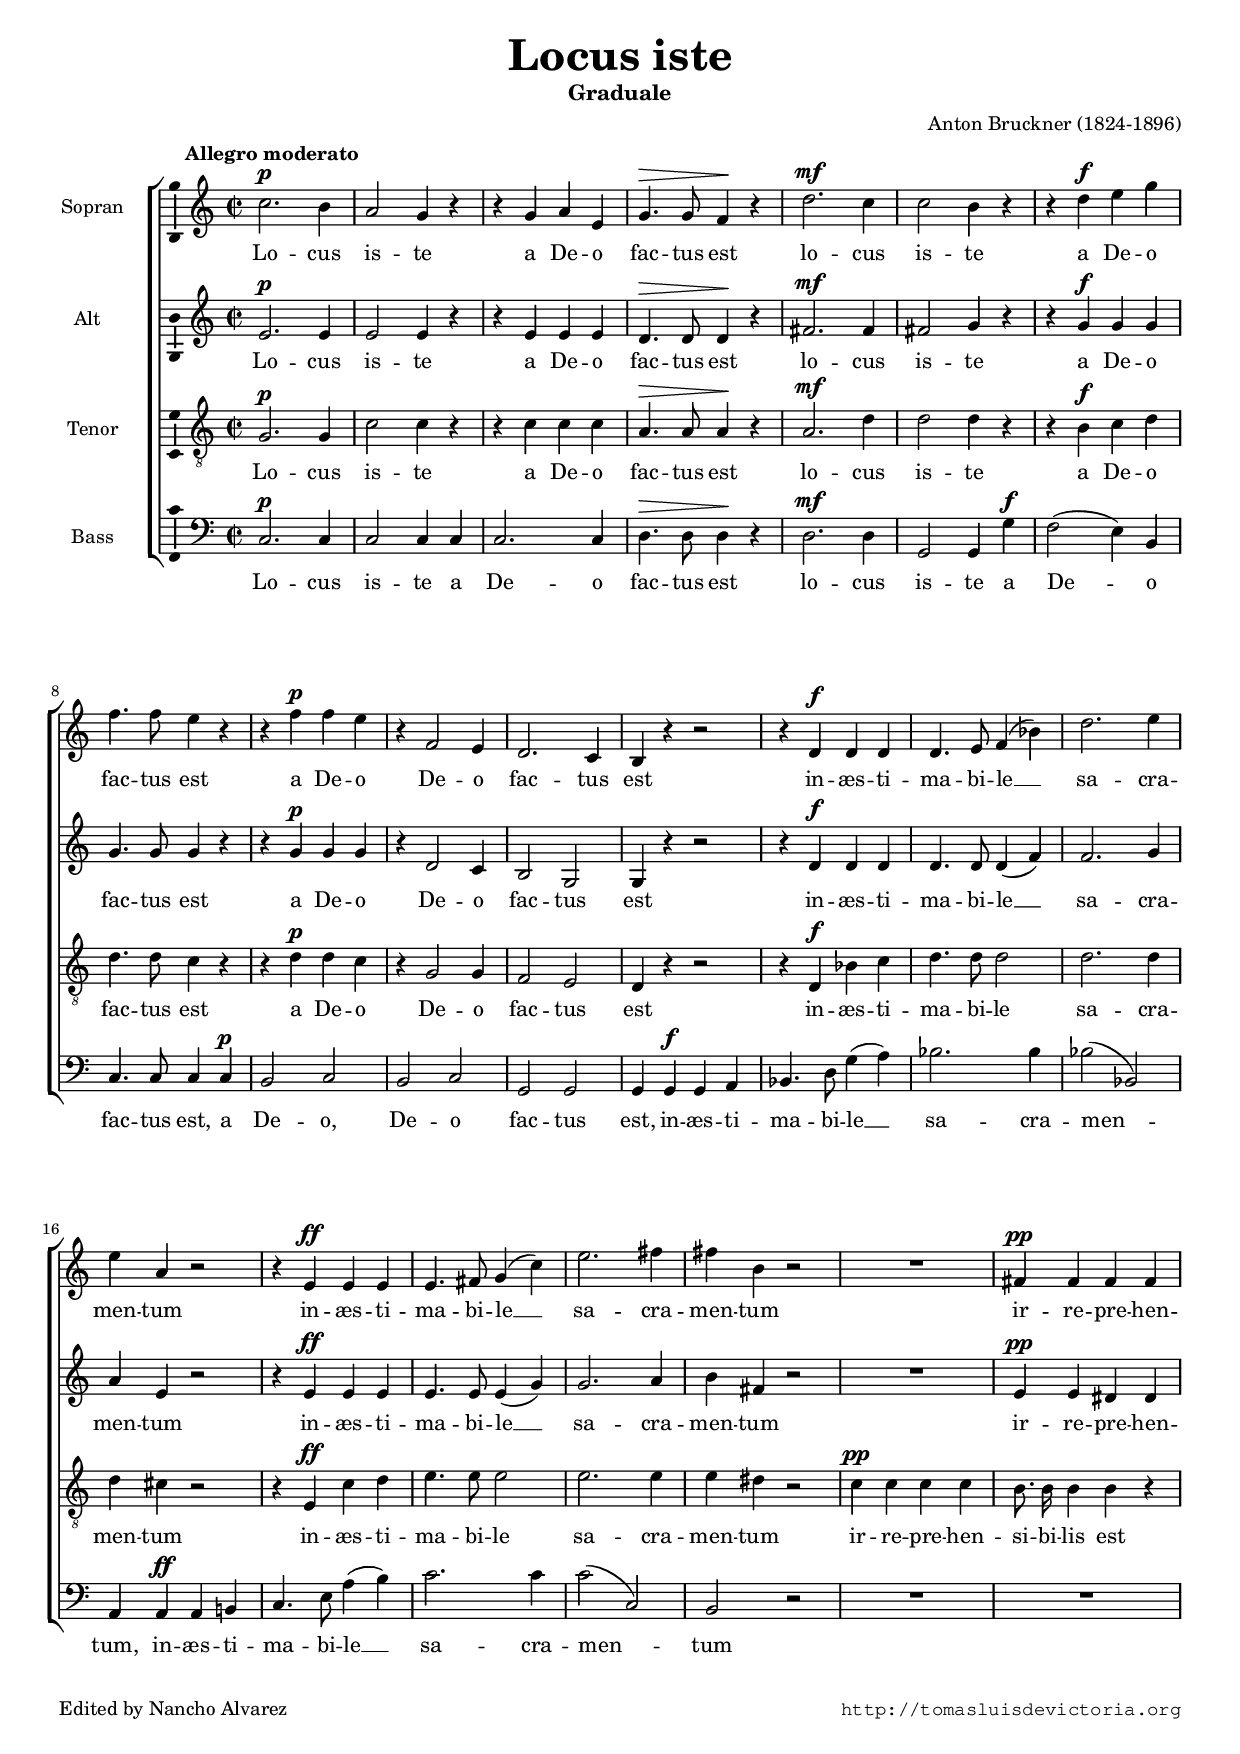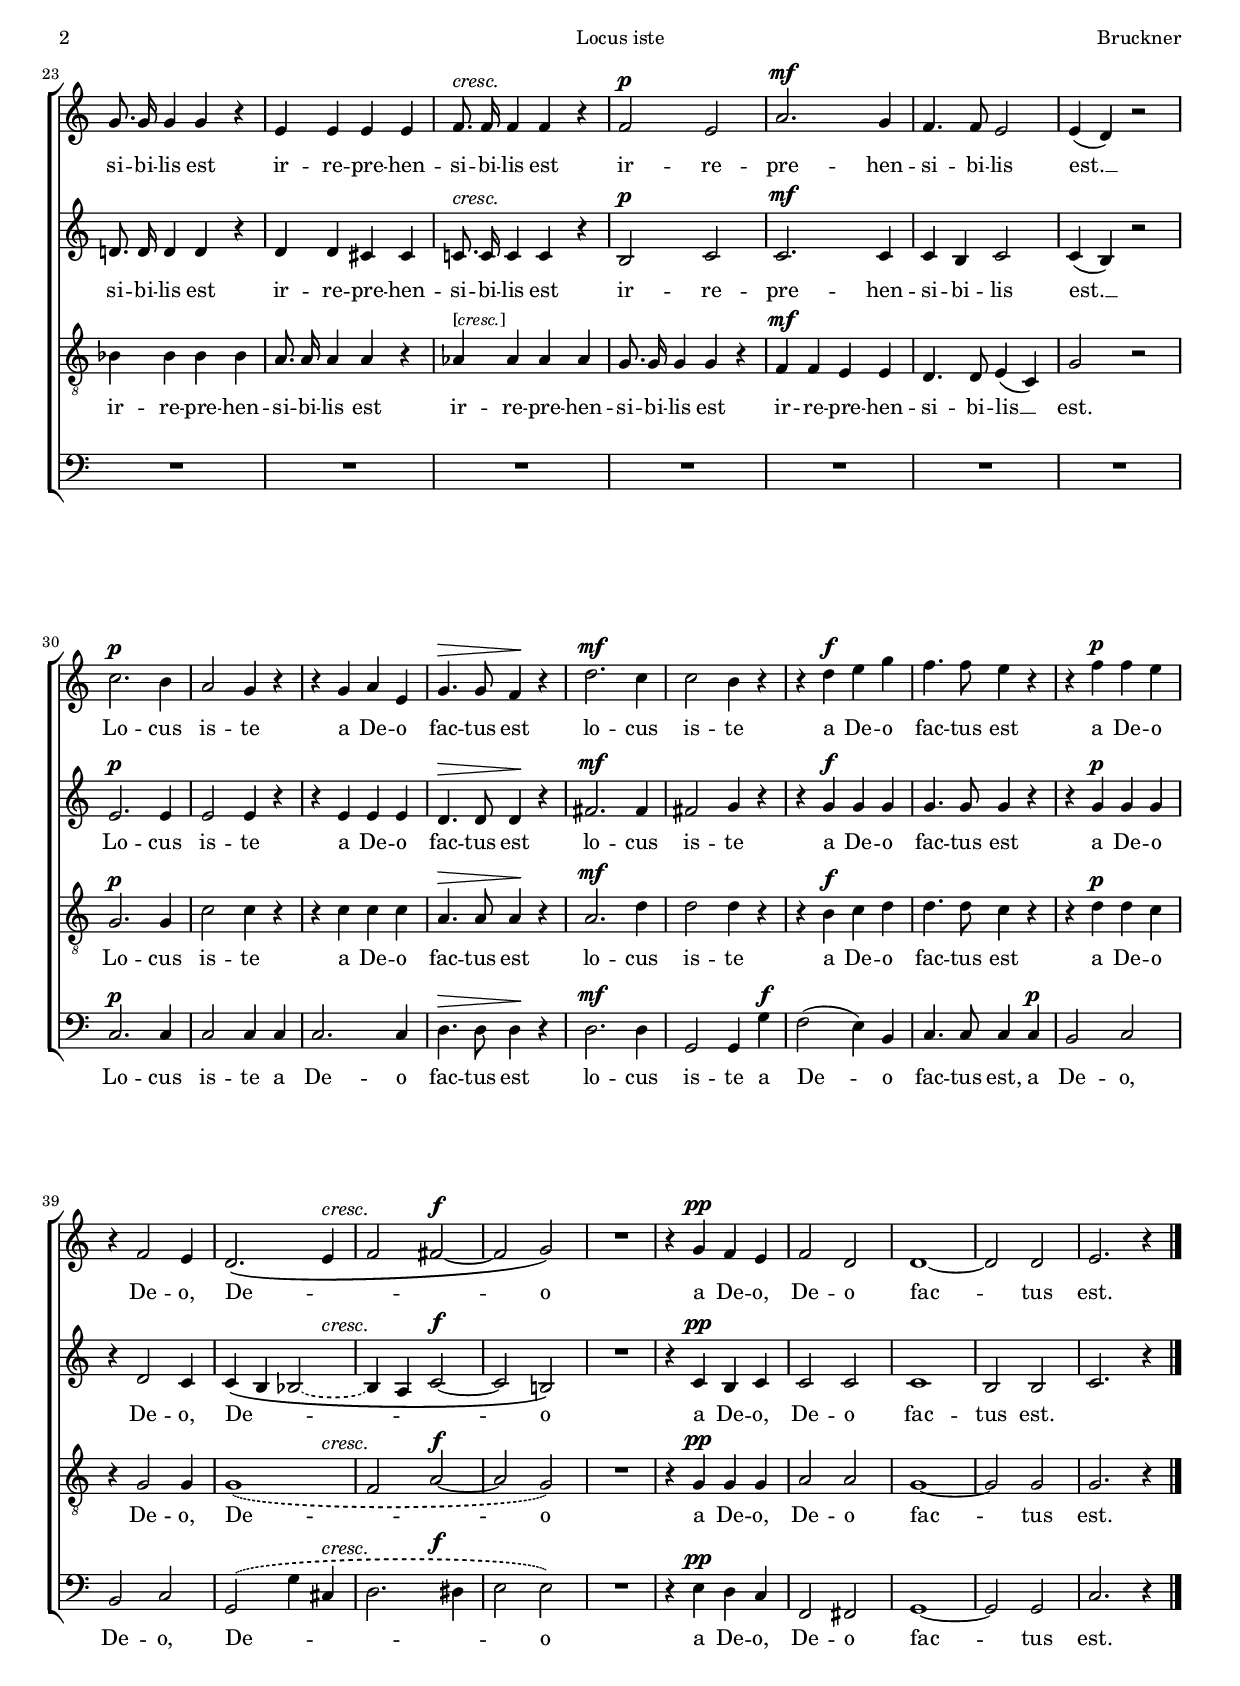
\version "2.18.0"

#(set-default-paper-size "a4")
#(set-global-staff-size 16.7)
#(ly:set-option 'point-and-click #f)
%mobile -s15.0 -i1.2 -ball

italicas=\override LyricText.font-shape = #'italic
rectas=\override LyricText.font-shape = #'upright
ss=\once \set suggestAccidentals = ##t
mtempo={\tempo 4 = 96}
mtempob={\tempo 4 = 50}


htitle="Locus iste"
hcomposer="Bruckner"

\header {
	title=\markup{\fontsize #3 "Locus iste"}
	subtitle="Graduale"
	%subsubtitle=\markup{\null \vspace #1 }
	composer="Anton Bruckner (1824-1896)"
        pdfauthor=\composer
	%opus="(-)"
	%poet=\markup{}
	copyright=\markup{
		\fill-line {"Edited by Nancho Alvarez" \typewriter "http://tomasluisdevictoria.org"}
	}
%	tagline=""
}

global={\key c \major \time 2/2 \skip 1*48 \bar "|."
}


cantus=\relative c''{
	\dynamicUp
	\override Score.MetronomeMark.X-offset = #3
	\override Score.MetronomeMark.padding = #3
	\tempo \markup{"Allegro moderato"}
	c2.^\p b4
	a2 g4 r
	r4 g a e % \p
	g4.\> g8 f4\! r
	d'2.^\mf c4
	c2 b4 r
	r4 d^\f e g
	f4. f8 e4 r
	r4 f^\p f e
	r4 f,2 e4
	d2. c4
	b4 r r2
	r4 d^\f d d
	d4. e8 f4( bes) % e!
	d2. e4
	e4 a, r2
	r4 e^\ff e e
	e4. fis8 g4( c)
	e2. fis4
	fis b, r2 % b!
	R1
	fis4^\pp fis fis fis
	g8. g16 g4 g r
	e4 e e e
	\override Score.TextScript.padding = #1
	f8.^\markup{\italic "cresc."} f16 f4 f r %f!
	f2^\p e
	a2.^\mf g4
	f4. f8 e2
	e4( d) r2
	\break
	c'2.^\p b4
	a2 g4 r
	r g a e
	g4.\> g8 f4\! r4
	d'2.^\mf c4
	c2 b4 r
	r4 d^\f e g
	f4. f8 e4 r % f!
	r4 f^\p f e
	r4 f,2 e4
	d2.\( e4^\markup{\italic "cresc."}
	f2 fis^\f ~
	fis g\)
	R1
	r4 g^\pp f e % f!
	f2 d % f!
	d1 ~
	d2 d
	e2. r4
}

altus=\relative c'{
	\dynamicUp
	e2.^\p e4
	e2 e4 r
	r4 e e e
	d4.\> d8 d4\! r4
	fis2.^\mf fis4
	fis2 g4 r
	r4 g^\f g g
	g4. g8 g4 r
	r4 g^\p g g
	r4 d2 c4
	b2 g
	g4 r r2
	r4 d'^\f d d
	d4. d8 d4( f)
	f2. g4
	a4 e r2
	r4 e^\ff e e
	e4. e8 e4( g)
	g2. a4
	b4 fis r2 % b!
	R1
	e4^\pp e dis dis
	d!8. d16 d4 d r
	d4 d cis cis
	c!8.^\markup{\italic "cresc."} c16 c4 c r
	b2^\p c % b!
	c2.^\mf c4
	c b c2
	c4( b) r2
	e2.^\p e4
	e2 e4 r
	r4 e e e
	d4.\> d8 d4\! r4
	fis2.^\mf fis4
	fis2 g4 r
	r4 g^\f g g
	g4. g8 g4 r
	r4 g^\p g g
	r4 d2 c4
	c4\( b << \tieDashed bes2 ~ {s4 s^\markup{\italic "cresc."}}>>% no hay tie % b!
	bes4 a \tieSolid c2^\f ~
	c2 b!\)
	R1
	r4 c4^\pp b c
	c2 c
	c1
	b2 b
	c2. r4
}

tenor=\relative c'{
	\dynamicUp
	g2.^\p g4
	c2 c4 r
	r4 c c c
	a4.\> a8 a4\! r4
	a2.^\mf d4
	d2 d4 r
	r4 b^\f c d
	d4. d8 c4 r
	r4 d^\p d c
	r4 g2 g4
	f2 e
	d4 r r2
	r4 d^\f bes' c
	d4. d8 d2
	d2. d4
	d4 cis r2
	r4 e,^\ff c' d
	e4. e8 e2
	e2. e4
	e4 dis r2
	c4^\pp c c c
	b8. b16 b4 b r % \pp
	bes4 bes bes bes
	a8. a16 a4 a r
	aes4^\markup{\smaller \concat{"[" \italic "cresc." "]"}} aes aes aes
	g8. g16 g4 g r
	f4^\mf f e e
	d4. d8 e4( c)
	g'2 r2
	g2.^\p g4
	c2 c4 r
	r4 c c c
	a4.\> a8 a4\! r4
	a2.^\mf d4
	d2 d4 r
	r4 b^\f c d
	d4. d8 c4 r4
	r4 d^\p d c
	r4 g2 g4
	\phrasingSlurDashed
	<<g1\( {s4 s s s^\markup{\italic "cresc."}}>>
	f2 a^\f ~
	a g\)
	R1
	r4 g^\pp g g
	a2 a
	g1 ~
	g2 g
	g2. r4
}

bassus=\relative c{
	\dynamicUp
	c2.^\p c4
	c2 c4 c
	c2. c4
	d4.\> d8 d4\! r4
	d2.^\mf d4
	g,2 g4 g'^\f
	f2( e4) b4 % f!
	c4. c8 c4 c^\p
	b2 c
	b c
	g g
	g4 g^\f g a
	bes4. d8 g4( a) % \f
	bes2. bes4
	bes2( bes,)
	a4 a^\ff a b!
	c4. e8 a4( b) %b!
	c2. c4
	c2( c,)
	b2 r
	R1*9
	c2.^\p c4
	c2 c4 c
	c2. c4
	d4.\> d8 d4\! r4
	d2.^\mf d4
	g,2 g4 g'^\f
	f2( e4) b % f!
	c4. c8 c4 c^\p
	b2 c
	b2 c
	\phrasingSlurDashed
	g2\( g'4 cis,^\markup{\italic "cresc."}
	<<d2. {s4 s s^\f}>> dis4 
	e2 e\)
	R1
	r4 e^\pp d c
	f,2 fis
	g1 ~
	g2 g
	c2. r4
}

textocantus=\lyricmode{
Lo -- cus is -- te
a De -- o fac -- tus est
lo -- cus is -- te
a De -- o fac -- tus est
a De -- o
De -- o
fac -- tus est
in -- æs -- ti -- ma -- bi -- le __ 
sa -- cra -- men -- tum
in -- æs -- ti -- ma -- bi -- le __
sa -- cra -- men -- tum
ir -- re -- pre -- hen -- si -- bi -- lis est
ir -- re -- pre -- hen -- si -- bi -- lis est
ir -- re -- pre -- hen -- si -- bi -- lis est. __
Lo -- cus is -- te
a De -- o fac -- tus est
lo -- cus is -- te
a De -- o fac -- tus est
a De -- o
De -- o,
De -- _ _ _ o
a De -- o,
De -- o fac -- tus est.
}

textoaltus=\lyricmode{
Lo -- cus is -- te
a De -- o fac -- tus est
lo -- cus is -- te
a De -- o fac -- tus est
a De -- o
De -- o
fac -- tus est
in -- æs -- ti -- ma -- bi -- le __ 
sa -- cra -- men -- tum
in -- æs -- ti -- ma -- bi -- le __
sa -- cra -- men -- tum
ir -- re -- pre -- hen -- si -- bi -- lis est
ir -- re -- pre -- hen -- si -- bi -- lis est
ir -- re -- pre -- hen -- si -- bi -- lis est. __
Lo -- cus is -- te
a De -- o fac -- tus est
lo -- cus is -- te
a De -- o fac -- tus est
a De -- o
De -- o,
De -- _ _ _ _ o
a De -- o,
De -- o fac -- tus est.
}

textotenor=\lyricmode{
Lo -- cus is -- te
a De -- o fac -- tus est
lo -- cus is -- te
a De -- o fac -- tus est
a De -- o
De -- o
fac -- tus est
in -- æs -- ti -- ma -- bi -- le 
sa -- cra -- men -- tum
in -- æs -- ti -- ma -- bi -- le
sa -- cra -- men -- tum
ir -- re -- pre -- hen -- si -- bi -- lis est
ir -- re -- pre -- hen -- si -- bi -- lis est
ir -- re -- pre -- hen -- si -- bi -- lis est
ir -- re -- pre -- hen -- si -- bi -- lis __ est.
Lo -- cus is -- te
a De -- o fac -- tus est
lo -- cus is -- te
a De -- o fac -- tus est
a De -- o
De -- o,
De -- _ _ o
a De -- o,
De -- o fac -- tus est.
}

textobassus=\lyricmode{
Lo -- cus is -- te
a De -- o fac -- tus est
lo -- cus is -- te
a De -- o fac -- tus est,
a De -- o,
De -- o
fac -- tus est,
in -- æs -- ti -- ma -- bi -- le __ 
sa -- cra -- men -- tum,
in -- æs -- ti -- ma -- bi -- le __
sa -- cra -- men -- tum
Lo -- cus is -- te
a De -- o fac -- tus est
lo -- cus is -- te
a De -- o fac -- tus est,
a De -- o,
De -- o,
De -- _ _ _ _ _ o
a De -- o,
De -- o fac -- tus est.
}



\score {\transpose c' c'{
\new ChoirStaff<<

	\new Staff <<\global
	\new Voice="v1" {
		\set Staff.instrumentName="Sopran "
		\clef "treble"
		\cantus }
	\new Lyrics \lyricsto "v1" {\textocantus }
	>>

	\new Staff <<\global
	\new Voice="v2" {
		\set Staff.instrumentName="Alt   "
		\clef "treble"
		\altus }
	\new Lyrics \lyricsto "v2" {\textoaltus }
	>>
	
	\new Staff <<\global
	\new Voice="v3" {
		\set Staff.instrumentName="Tenor "
		\clef "G_8"
		\tenor }
	\new Lyrics \lyricsto "v3" {\textotenor }
	>>

	\new Staff <<\global
	\new Voice="v4" {
		\set Staff.instrumentName="Bass "
		\clef "bass"
		\bassus }
	\new Lyrics \lyricsto "v4" {\textobassus }
	>>
	
>>

	} % transpose

\layout{ 
	\context {\Lyrics 
		\override VerticalAxisGroup.staff-affinity = #UP
		\override VerticalAxisGroup.nonstaff-relatedstaff-spacing =
			#'((basic-distance . 0) (minimum-distance . 0) (padding . 1))
		\override LyricText.font-size = #1.2
		\override LyricHyphen.minimum-distance = #0.5
	}
	\context {\Score 
		tempoHideNote = ##t
		\override BarNumber.padding = #2 
	}
	\context {\Voice 
		%melismaBusyProperties = #'()
		autoBeaming = ##f
	}
	\context {\Staff 
                %\RemoveEmptyStaves
                %\override VerticalAxisGroup.remove-first = ##t
		\override VerticalAxisGroup.staff-staff-spacing =
			#'((basic-distance . 11) (minimum-distance . 0) (padding . 1))
		\consists Ambitus_engraver 
		\override LigatureBracket.padding = #1
	}
}

%\midi { \mtempo }

}


\paper{
	evenHeaderMarkup=\markup  \fill-line { \fromproperty #'page:page-number-string \htitle \hcomposer }
	oddHeaderMarkup= \markup  \fill-line { \on-the-fly #not-first-page \hcomposer \on-the-fly #not-first-page \htitle \on-the-fly #not-first-page \fromproperty #'page:page-number-string }
	%system-count=20
	%page-count = 8
	ragged-last-bottom = ##f
	indent=1.7\cm
	system-system-spacing =
	#'((basic-distance . 20) (minimum-distance . 0) (padding . 5))
	top-system-spacing = % header
	#'((basic-distance . 8) (minimum-distance . 0) (padding . 0))
	last-bottom-spacing = % footer
	#'((basic-distance . 12) (minimum-distance . 0) (padding . 0))
	markup-system-spacing.padding = #1.5
}
